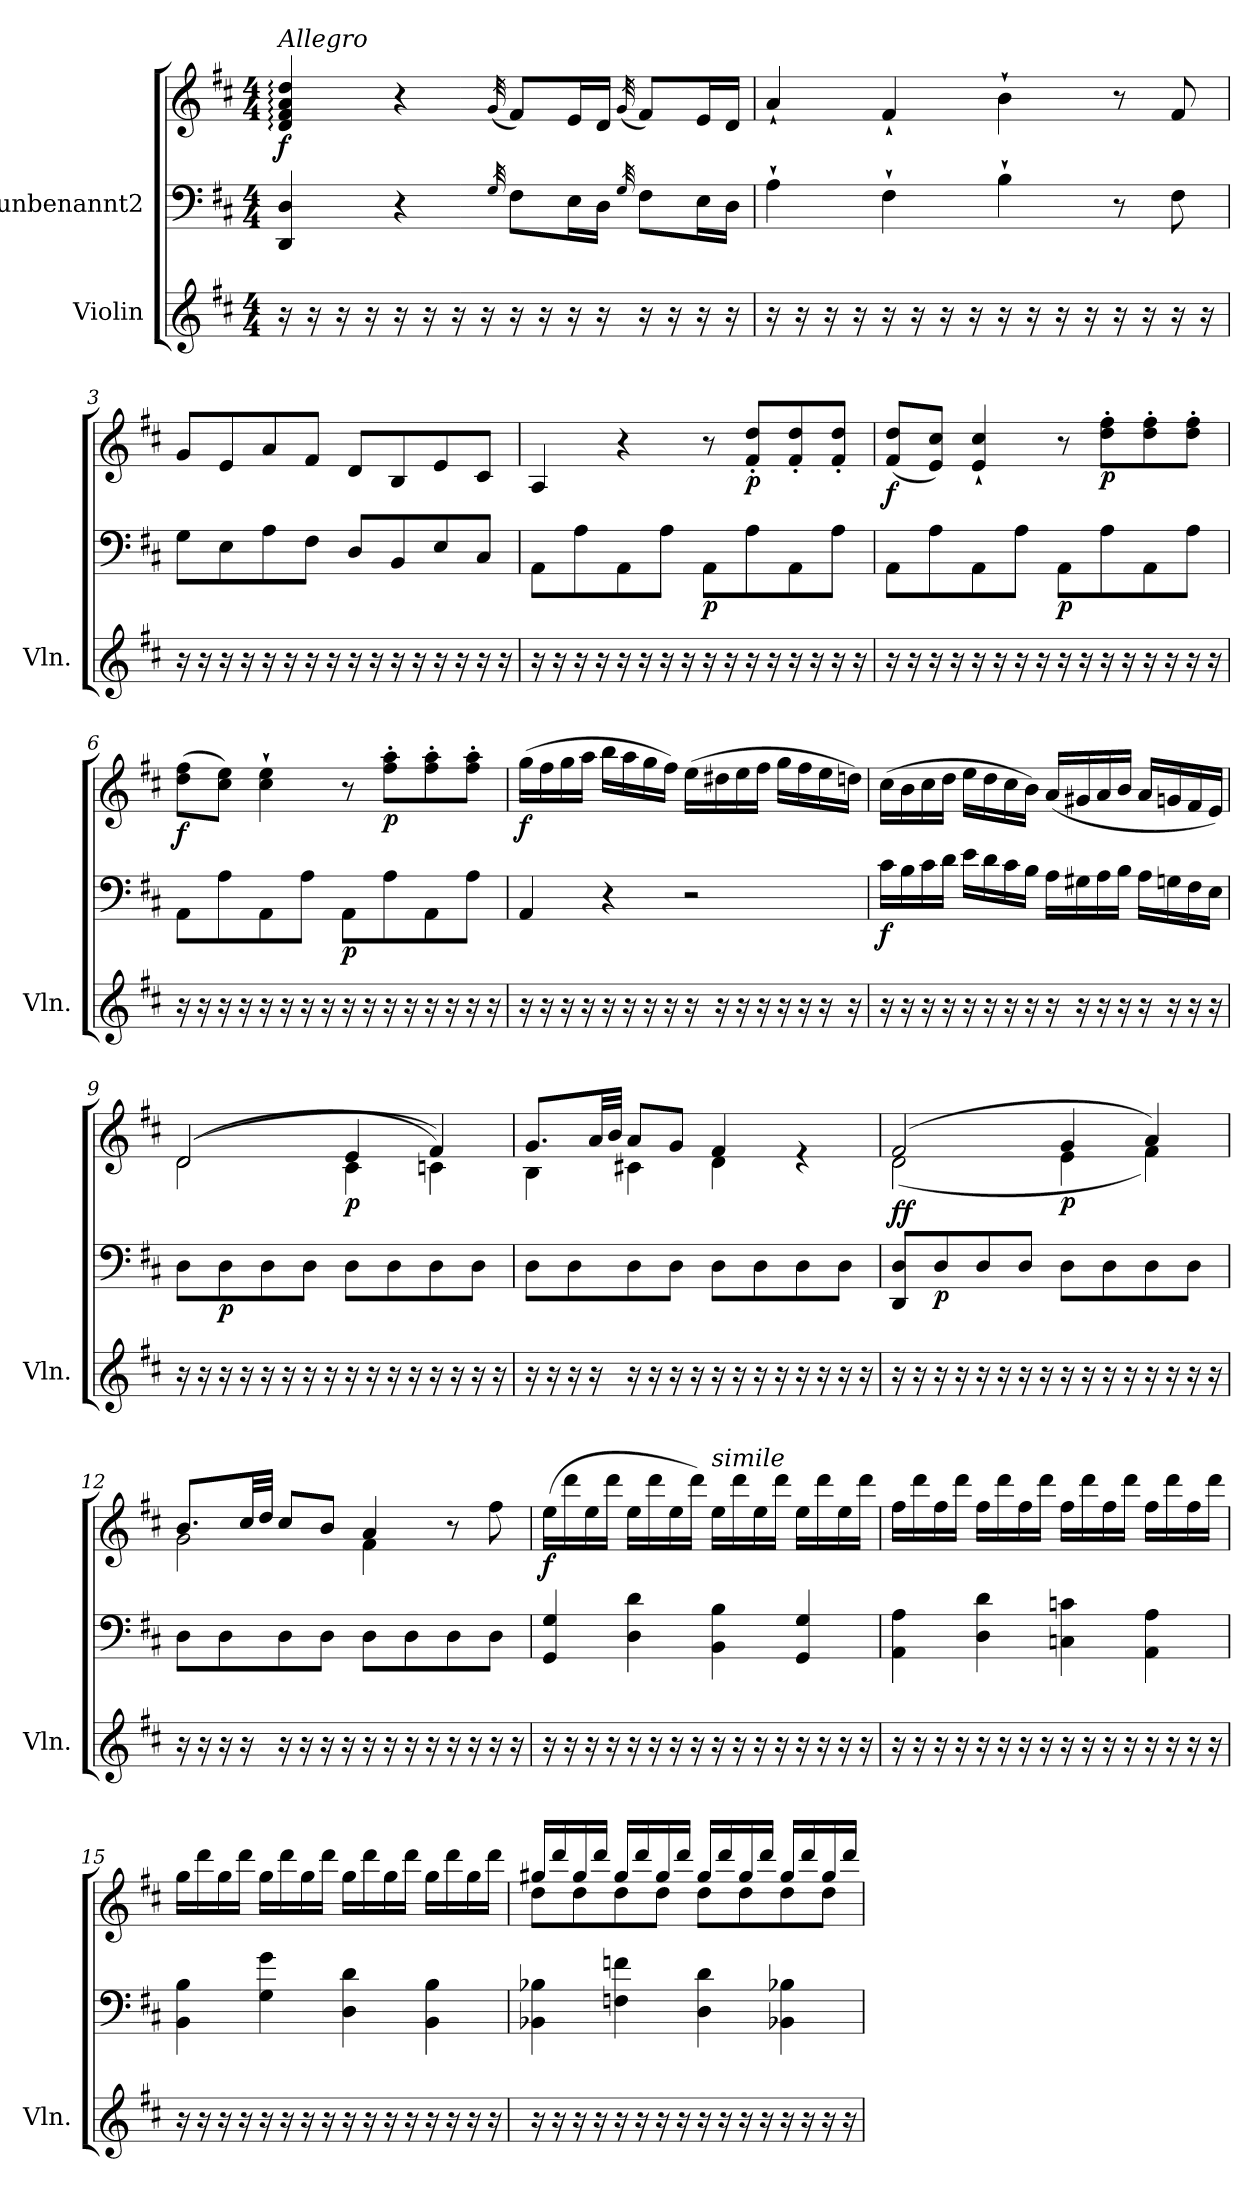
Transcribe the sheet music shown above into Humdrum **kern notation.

**kern	**kern	**kern	**dynam
*part2	*part1	*part1	*part1
*staff3	*staff2	*staff1	*staff1/2
*I"Violin	*I"unbenannt2	*	*
*I'Vln.	*	*	*
*clefG2	*clefF4	*clefG2	*
*k[f#c#]	*k[f#c#]	*k[f#c#]	*
*M4/4	*M4/4	*M4/4	*
=1	=1	=1	=1
!	!	!LO:TX:a:i:t=Allegro	!
!	!	!	!LO:DY:b
16r	4DD/ 4D/	4d/: 4f#/: 4a/: 4dd/:	f
16r	.	.	.
16r	.	.	.
16r	.	.	.
16r	4r	4r	.
16r	.	.	.
16r	.	.	.
16r	.	.	.
.	32qG/	(<32qg/	.
16r	8F#\L	8f#/L)	.
16r	.	.	.
16r	16E\L	16e/L	.
16r	16D\JJ	16d/JJ	.
.	32qG/	(<32qg/	.
16r	8F#\L	8f#/L)	.
16r	.	.	.
16r	16E\L	16e/L	.
16r	16D\JJ	16d/JJ	.
=2	=2	=2	=2
16r	4A`\	4a`/	.
16r	.	.	.
16r	.	.	.
16r	.	.	.
16r	4F#`\	4f#`/	.
16r	.	.	.
16r	.	.	.
16r	.	.	.
16r	4B`\	4b`\	.
16r	.	.	.
16r	.	.	.
16r	.	.	.
16r	8r	8r	.
16r	.	.	.
16r	8F#\	8f#/	.
16r	.	.	.
=3	=3	=3	=3
16r	8G\L	8g/L	.
16r	.	.	.
16r	8E\	8e/	.
16r	.	.	.
16r	8A\	8a/	.
16r	.	.	.
16r	8F#\J	8f#/J	.
16r	.	.	.
16r	8D/L	8d/L	.
16r	.	.	.
16r	8BB/	8B/	.
16r	.	.	.
16r	8E/	8e/	.
16r	.	.	.
16r	8C#/J	8c#/J	.
16r	.	.	.
!!LO:LB:g=z
=4	=4	=4	=4
16r	8AA\L	4A/	.
16r	.	.	.
16r	8A\	.	.
16r	.	.	.
16r	8AA\	4r	.
16r	.	.	.
16r	8A\J	.	.
16r	.	.	.
!	!	!	!LO:DY:b=2
16r	8AA\L	8r	p
16r	.	.	.
!	!	!	!LO:DY:b
16r	8A\	8f#/' 8dd/'L	p
16r	.	.	.
16r	8AA\	8f#/' 8dd/'	.
16r	.	.	.
16r	8A\J	8f#/' 8dd/'J	.
16r	.	.	.
!!LO:LB:g=z
=5	=5	=5	=5
!	!	!	!LO:DY:b
16r	8AA\L	(<8f#/ 8dd/L	f
16r	.	.	.
16r	8A\	8e/ 8cc#/J)	.
16r	.	.	.
16r	8AA\	4e/` 4cc#/`	.
16r	.	.	.
16r	8A\J	.	.
16r	.	.	.
!	!	!	!LO:DY:b=2
16r	8AA\L	8r	p
16r	.	.	.
!	!	!	!LO:DY:b
16r	8A\	8dd\' 8ff#\'L	p
16r	.	.	.
16r	8AA\	8dd\' 8ff#\'	.
16r	.	.	.
16r	8A\J	8dd\' 8ff#\'J	.
16r	.	.	.
=6	=6	=6	=6
!	!	!	!LO:DY:b
16r	8AA\L	(>8dd\ 8ff#\L	f
16r	.	.	.
16r	8A\	8cc#\ 8ee\J)	.
16r	.	.	.
16r	8AA\	4cc#\` 4ee\`	.
16r	.	.	.
16r	8A\J	.	.
16r	.	.	.
!	!	!	!LO:DY:b=2
16r	8AA\L	8r	p
16r	.	.	.
!	!	!	!LO:DY:b
16r	8A\	8ff#\' 8aa\'L	p
16r	.	.	.
16r	8AA\	8ff#\' 8aa\'	.
16r	.	.	.
16r	8A\J	8ff#\' 8aa\'J	.
16r	.	.	.
=7	=7	=7	=7
!	!	!	!LO:DY:b
16r	4AA/	(>16gg\LL	f
16r	.	16ff#\	.
16r	.	16gg\	.
16r	.	16aa\JJ	.
16r	4r	16bb\LL	.
16r	.	16aa\	.
16r	.	16gg\	.
16r	.	16ff#\JJ)	.
16r	2r	(>16ee\LL	.
16r	.	16dd#X\	.
16r	.	16ee\	.
16r	.	16ff#\JJ	.
16r	.	16gg\LL	.
16r	.	16ff#\	.
16r	.	16ee\	.
16r	.	16ddn\JJ)	.
!!LO:PB:g=z
=8	=8	=8	=8
!	!	!	!LO:DY:b=2
16r	16c#\LL	(>16cc#\LL	f
16r	16B\	16b\	.
16r	16c#\	16cc#\	.
16r	16d\JJ	16dd\JJ	.
16r	16e\LL	16ee\LL	.
16r	16d\	16dd\	.
16r	16c#\	16cc#\	.
16r	16B\JJ	16b\JJ)	.
16r	16A\LL	(<16a/LL	.
16r	16G#X\	16g#X/	.
16r	16A\	16a/	.
16r	16B\JJ	16b/JJ	.
16r	16A\LL	16a/LL	.
16r	16Gn\	16gn/	.
16r	16F#\	16f#/	.
16r	16E\JJ	16e/JJ)	.
=9	=9	=9	=9
*	*	*^	*
16r	8D\L	(>(<2d/	2d\	.
16r	.	.	.	.
!	!	!	!	!LO:DY:b=2
16r	8D\	.	.	p
16r	.	.	.	.
16r	8D\	.	.	.
16r	.	.	.	.
16r	8D\J	.	.	.
16r	.	.	.	.
!	!	!	!	!LO:DY:b
16r	8D\L	4e/	4c#\	p
16r	.	.	.	.
16r	8D\	.	.	.
16r	.	.	.	.
16r	8D\	4f#/)	4cn\)	.
16r	.	.	.	.
16r	8D\J	.	.	.
16r	.	.	.	.
=10	=10	=10	=10	=10
16r	8D\L	8.g/L	4B\	.
16r	.	.	.	.
16r	8D\	.	.	.
16r	.	32a/LL	.	.
.	.	32b/JJJ	.	.
16r	8D\	8a/L	4c#X\	.
16r	.	.	.	.
16r	8D\J	8g/J	.	.
16r	.	.	.	.
16r	8D\L	4f#/	4d\	.
16r	.	.	.	.
16r	8D\	.	.	.
16r	.	.	.	.
16r	8D\	4re	4ryy	.
16r	.	.	.	.
16r	8D\J	.	.	.
16r	.	.	.	.
!!LO:LB:g=z	!!
=11	=11	=11	=11	=11
!	!	!	!	!LO:DY:b=2
!	!	!	!	!LO:DY:n=1:a=2
16r	8DD/ 8D/L	(>2f#/	(<2d\	f f
16r	.	.	.	.
!	!	!	!	!LO:DY:n=2:b=2
16r	8D/	.	.	p
16r	.	.	.	.
16r	8D/	.	.	.
16r	.	.	.	.
16r	8D/J	.	.	.
16r	.	.	.	.
!	!	!	!	!LO:DY:n=3:b
16r	8D\L	4g/	4e\	p
16r	.	.	.	.
16r	8D\	.	.	.
16r	.	.	.	.
16r	8D\	4a/)	4f#\)	.
16r	.	.	.	.
16r	8D\J	.	.	.
16r	.	.	.	.
=12	=12	=12	=12	=12
16r	8D\L	8.b/L	2g\	.
16r	.	.	.	.
16r	8D\	.	.	.
16r	.	32cc#/LL	.	.
.	.	32dd/JJJ	.	.
16r	8D\	8cc#/L	.	.
16r	.	.	.	.
16r	8D\J	8b/J	.	.
16r	.	.	.	.
16r	8D\L	4a/	4f#\	.
16r	.	.	.	.
16r	8D\	.	.	.
16r	.	.	.	.
16r	8D\	8r	4ryy	.
16r	.	.	.	.
16r	8D\J	8ff#\	.	.
16r	.	.	.	.
*	*	*v	*v	*
=13	=13	=13	=13
!	!	!	!LO:DY:b
16r	4GG/ 4G/	(>16ee\LL	f
16r	.	16ddd\	.
16r	.	16ee\	.
16r	.	16ddd\JJ	.
16r	4D\ 4d\	16ee\LL	.
16r	.	16ddd\	.
16r	.	16ee\	.
16r	.	16ddd\JJ)	.
!	!	!LO:TX:a:i:t=simile	!
16r	4BB\ 4B\	16ee\LL	.
16r	.	16ddd\	.
16r	.	16ee\	.
16r	.	16ddd\JJ	.
16r	4GG/ 4G/	16ee\LL	.
16r	.	16ddd\	.
16r	.	16ee\	.
16r	.	16ddd\JJ	.
!!LO:PB:g=z
=14	=14	=14	=14
16r	4AA\ 4A\	16ff#\LL	.
16r	.	16ddd\	.
16r	.	16ff#\	.
16r	.	16ddd\JJ	.
16r	4D\ 4d\	16ff#\LL	.
16r	.	16ddd\	.
16r	.	16ff#\	.
16r	.	16ddd\JJ	.
16r	4Cn\ 4cn\	16ff#\LL	.
16r	.	16ddd\	.
16r	.	16ff#\	.
16r	.	16ddd\JJ	.
16r	4AA\ 4A\	16ff#\LL	.
16r	.	16ddd\	.
16r	.	16ff#\	.
16r	.	16ddd\JJ	.
=15	=15	=15	=15
16r	4BB\ 4B\	16gg\LL	.
16r	.	16ddd\	.
16r	.	16gg\	.
16r	.	16ddd\JJ	.
16r	4G\ 4g\	16gg\LL	.
16r	.	16ddd\	.
16r	.	16gg\	.
16r	.	16ddd\JJ	.
16r	4D\ 4d\	16gg\LL	.
16r	.	16ddd\	.
16r	.	16gg\	.
16r	.	16ddd\JJ	.
16r	4BB\ 4B\	16gg\LL	.
16r	.	16ddd\	.
16r	.	16gg\	.
16r	.	16ddd\JJ	.
=16	=16	=16	=16
*	*	*^	*
16r	4BB-X\ 4B-X\	16gg#X/LL	8dd\L	.
16r	.	16ddd/	.	.
16r	.	16gg#/	8dd\	.
16r	.	16ddd/JJ	.	.
16r	4Fn\ 4fn\	16gg#/LL	8dd\	.
16r	.	16ddd/	.	.
16r	.	16gg#/	8dd\J	.
16r	.	16ddd/JJ	.	.
16r	4D\ 4d\	16gg#/LL	8dd\L	.
16r	.	16ddd/	.	.
16r	.	16gg#/	8dd\	.
16r	.	16ddd/JJ	.	.
16r	4BB-X\ 4B-X\	16gg#/LL	8dd\	.
16r	.	16ddd/	.	.
16r	.	16gg#/	8dd\J	.
16r	.	16ddd/JJ	.	.
*	*	*v	*v	*
=	=	=	=
*-	*-	*-	*-
